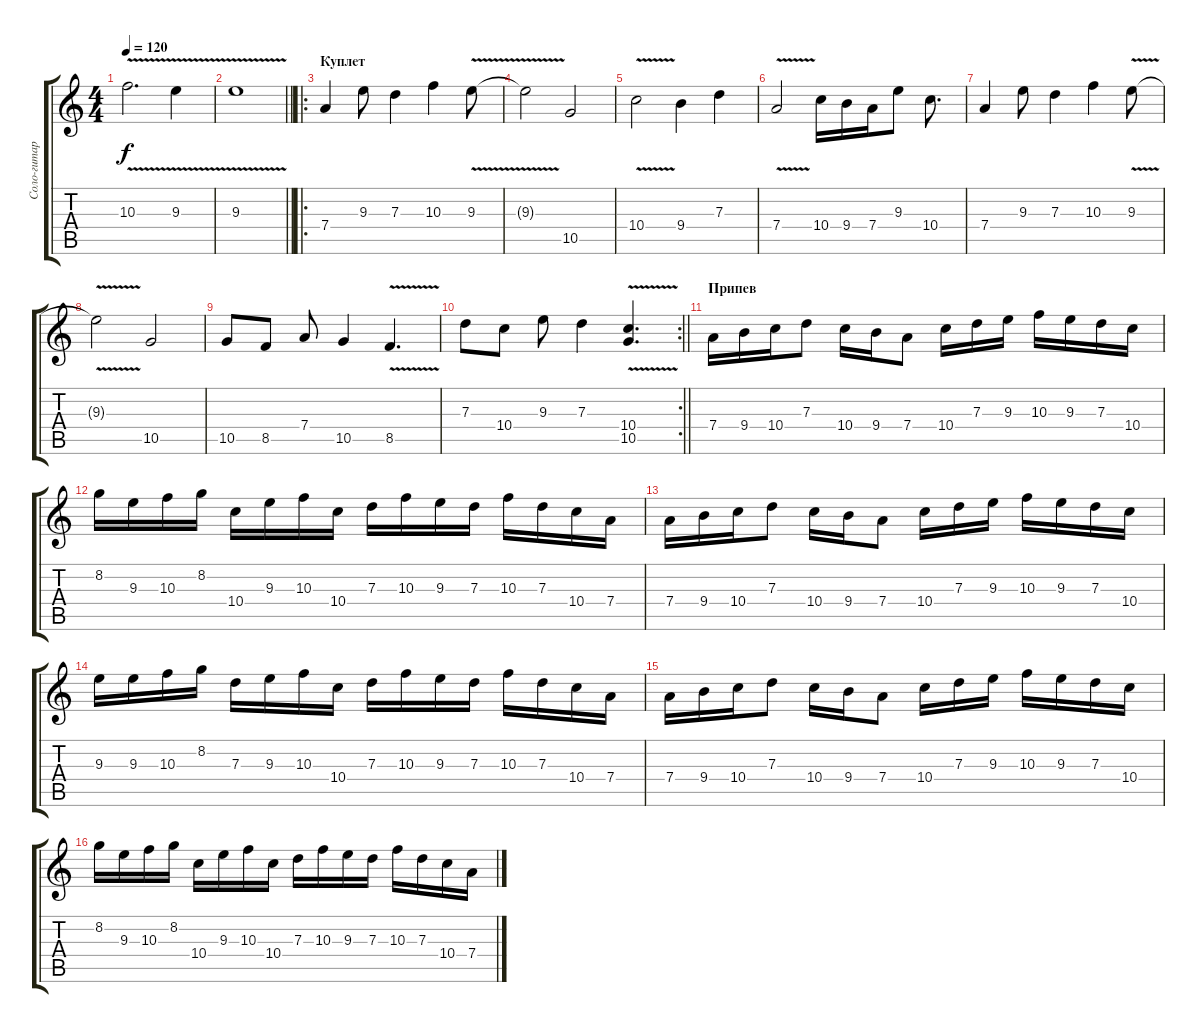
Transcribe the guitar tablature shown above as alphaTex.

\track ("Соло-гитара" "Соло-гитар") {instrument overdrivenguitar}
\staff {score tabs}
\tuning (E4 B3 G3 D3 A2 E2) {hide}
\ts (4 4)
\tempo 120
\clef g2
\ks c
10.3{v}.2{d dy f} 9.3{v}.4 |
\barLineRight lightlight
9.3{v}.1 |
\ro
\section ("" "Куплет")
7.4.4 9.3.8 7.3.4 10.3.4 9.3{v}.8 |
9.3{t}.2 10.5.2 |
10.4{v}.2 9.4.4 7.3.4 |
7.4{v}.2 10.4.16 9.4.16 7.4.16 9.3.8 10.4.8{d} |
7.4.4 9.3.8 7.3.4 10.3.4 9.3{v}.8 |
9.3{t}.2 10.5.2 |
10.5.8 8.5.8 7.4.8 10.5.4 8.5{v}.4{d} |
\rc 2
\barLineRight lightlight
7.3.8 10.4.8 9.3.8 7.3.4 (10.4 10.5{v}).4{d} |
\section ("" "Припев")
7.4.16 9.4.16 10.4.16 7.3.8 10.4.16 9.4.16 7.4.8 10.4.16 7.3.16 9.3.16 10.3.16 9.3.16 7.3.16 10.4.16 |
8.2.16 9.3.16 10.3.16 8.2.16 10.4.16 9.3.16 10.3.16 10.4.16 7.3.16 10.3.16 9.3.16 7.3.16 10.3.16 7.3.16 10.4.16 7.4.16 |
7.4.16 9.4.16 10.4.16 7.3.8 10.4.16 9.4.16 7.4.8 10.4.16 7.3.16 9.3.16 10.3.16 9.3.16 7.3.16 10.4.16 |
9.3.16 9.3.16 10.3.16 8.2.16 7.3.16 9.3.16 10.3.16 10.4.16 7.3.16 10.3.16 9.3.16 7.3.16 10.3.16 7.3.16 10.4.16 7.4.16 |
7.4.16 9.4.16 10.4.16 7.3.8 10.4.16 9.4.16 7.4.8 10.4.16 7.3.16 9.3.16 10.3.16 9.3.16 7.3.16 10.4.16 |
8.2.16 9.3.16 10.3.16 8.2.16 10.4.16 9.3.16 10.3.16 10.4.16 7.3.16 10.3.16 9.3.16 7.3.16 10.3.16 7.3.16 10.4.16 7.4.16
